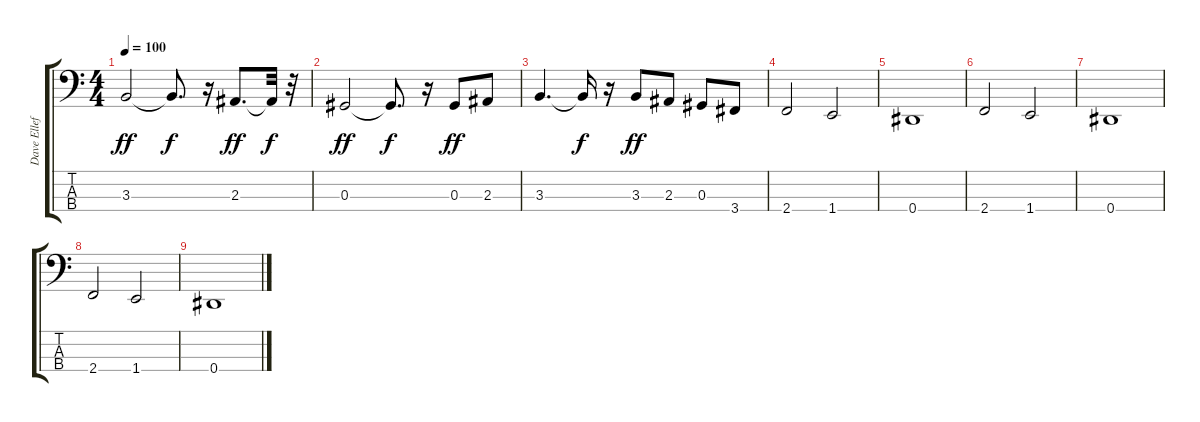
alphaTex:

\track ("Dave Ellefson" "Dave Ellef") {instrument electricbasspick}
\staff {score tabs}
\tuning (Gb2 Db2 Ab1 Eb1) {hide}
\ts (4 4)
\tempo 100
\clef f4
\ks c
3.3.2{dy ff} 3.3{t}.8{d dy f} r.16 2.3.8{d dy ff} 2.3{t}.32{dy f} r.32 |
0.3.2{dy ff} 0.3{t}.8{d dy f} r.16 0.3.8{dy ff} 2.3.8 |
3.3.4{d} 3.3{t}.16{dy f} r.16 3.3.8{dy ff} 2.3.8 0.3.8 3.4.8 |
2.4.2 1.4.2 |
0.4.1 |
2.4.2 1.4.2 |
0.4.1 |
2.4.2 1.4.2 |
0.4.1
